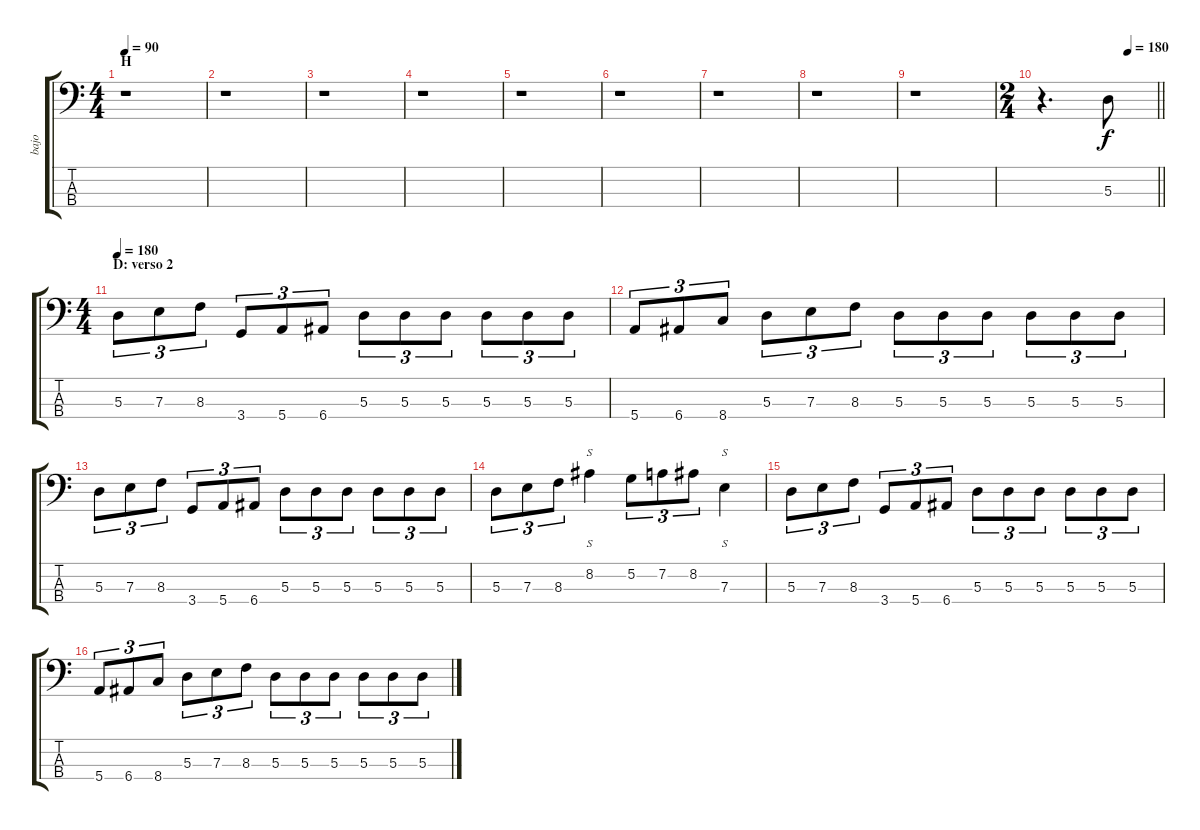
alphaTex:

\track ("bajo" "bajo") {instrument electricbassfinger}
\staff {score tabs}
\tuning (G2 D2 A1 E1) {hide}
\ts (4 4)
\section ("" "H")
\tempo 90
\clef f4
\ks c
r.1{dy f} |
r.1 |
r.1 |
r.1 |
r.1 |
r.1 |
r.1 |
r.1 |
r.1 |
\ts (2 4)
\tempo (180 0.75)
\barLineRight lightlight
r.4{d} 5.3.8{volume 8 instrument electricbassfinger} |
\ts (4 4)
\section ("" "D: verso 2")
\tempo 180
5.3.8{tu (3 2) volume 8} 7.3.8{tu (3 2)} 8.3.8{tu (3 2)} 3.4.8{tu (3 2)} 5.4.8{tu (3 2)} 6.4.8{tu (3 2)} 5.3.8{tu (3 2)} 5.3.8{tu (3 2)} 5.3.8{tu (3 2)} 5.3.8{tu (3 2)} 5.3.8{tu (3 2)} 5.3.8{tu (3 2)} |
5.4.8{tu (3 2)} 6.4.8{tu (3 2)} 8.4.8{tu (3 2)} 5.3.8{tu (3 2)} 7.3.8{tu (3 2)} 8.3.8{tu (3 2)} 5.3.8{tu (3 2)} 5.3.8{tu (3 2)} 5.3.8{tu (3 2)} 5.3.8{tu (3 2)} 5.3.8{tu (3 2)} 5.3.8{tu (3 2)} |
5.3.8{tu (3 2)} 7.3.8{tu (3 2)} 8.3.8{tu (3 2)} 3.4.8{tu (3 2)} 5.4.8{tu (3 2)} 6.4.8{tu (3 2)} 5.3.8{tu (3 2)} 5.3.8{tu (3 2)} 5.3.8{tu (3 2)} 5.3.8{tu (3 2)} 5.3.8{tu (3 2)} 5.3.8{tu (3 2)} |
5.3.8{tu (3 2)} 7.3.8{tu (3 2)} 8.3.8{tu (3 2)} 8.2.4{s} 5.2.8{tu (3 2)} 7.2.8{tu (3 2)} 8.2.8{tu (3 2)} 7.3.4{s} |
5.3.8{tu (3 2)} 7.3.8{tu (3 2)} 8.3.8{tu (3 2)} 3.4.8{tu (3 2)} 5.4.8{tu (3 2)} 6.4.8{tu (3 2)} 5.3.8{tu (3 2)} 5.3.8{tu (3 2)} 5.3.8{tu (3 2)} 5.3.8{tu (3 2)} 5.3.8{tu (3 2)} 5.3.8{tu (3 2)} |
5.4.8{tu (3 2)} 6.4.8{tu (3 2)} 8.4.8{tu (3 2)} 5.3.8{tu (3 2)} 7.3.8{tu (3 2)} 8.3.8{tu (3 2)} 5.3.8{tu (3 2)} 5.3.8{tu (3 2)} 5.3.8{tu (3 2)} 5.3.8{tu (3 2)} 5.3.8{tu (3 2)} 5.3.8{tu (3 2)}
